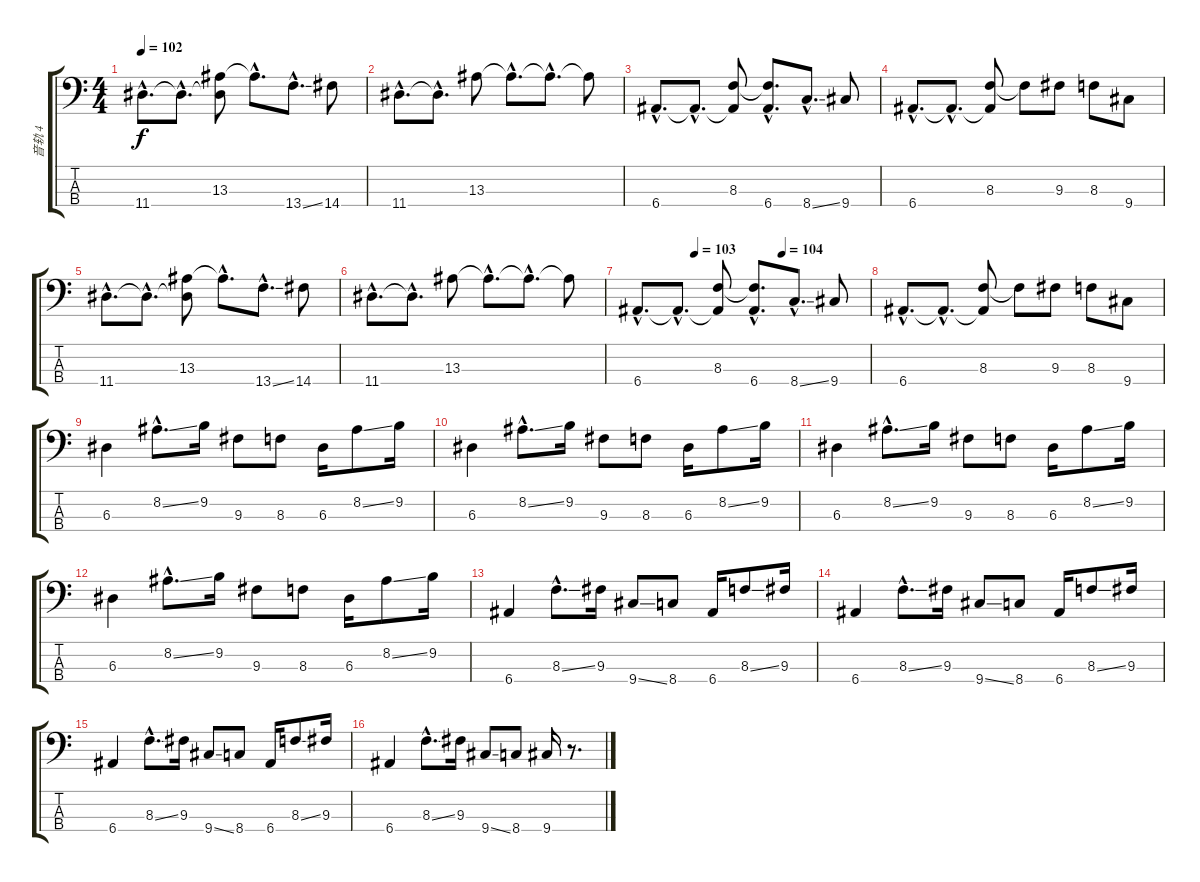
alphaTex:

\track ("音轨 4" "音轨 4") {instrument electricbassfinger}
\staff {score tabs}
\tuning (G2 D2 A1 E1) {hide}
\ts (4 4)
\tempo 102
\clef f4
\ks c
11.4{hac}.8{d dy f} 11.4{hac t}.8{d} (13.3 11.4{t}).8 13.3{hac t}.8{d} 13.4{ss hac}.8{d} 14.4.8 |
11.4{hac}.8{d} 11.4{hac t}.8{d} 13.3.8 13.3{hac t}.8{d} 13.3{hac t}.8{d} 13.3{t}.8 |
6.4{hac}.8{d} 6.4{hac t}.8{d} (8.3 6.4{t}).8 (8.3{hac t} 6.4{hac}).8{d} 8.4{ss hac}.8{d} 9.4.8 |
6.4{hac}.8{d} 6.4{hac t}.8{d} (8.3 6.4{t}).8 8.3{t}.8 9.3.8 8.3.8 9.4.8 |
11.4{hac}.8{d} 11.4{hac t}.8{d} (13.3 11.4{t}).8 13.3{hac t}.8{d} 13.4{ss hac}.8{d} 14.4.8 |
11.4{hac}.8{d} 11.4{hac t}.8{d} 13.3.8 13.3{hac t}.8{d} 13.3{hac t}.8{d} 13.3{t}.8 |
\tempo (103 0.25)
\tempo (104 0.625)
6.4{hac}.8{d} 6.4{hac t}.8{d} (8.3 6.4{t}).8 (8.3{hac t} 6.4{hac}).8{d} 8.4{ss hac}.8{d} 9.4.8 |
6.4{hac}.8{d} 6.4{hac t}.8{d} (8.3 6.4{t}).8 8.3{t}.8 9.3.8 8.3.8 9.4.8 |
6.3.4 8.2{ss hac}.8{d} 9.2.16 9.3.8 8.3.8 6.3.16 8.2{ss}.8 9.2.16 |
6.3.4 8.2{ss hac}.8{d} 9.2.16 9.3.8 8.3.8 6.3.16 8.2{ss}.8 9.2.16 |
6.3.4 8.2{ss hac}.8{d} 9.2.16 9.3.8 8.3.8 6.3.16 8.2{ss}.8 9.2.16 |
6.3.4 8.2{ss hac}.8{d} 9.2.16 9.3.8 8.3.8 6.3.16 8.2{ss}.8 9.2.16 |
6.4.4 8.3{ss hac}.8{d} 9.3.16 9.4{ss}.8 8.4.8 6.4.16 8.3{ss}.8 9.3.16 |
6.4.4 8.3{ss hac}.8{d} 9.3.16 9.4{ss}.8 8.4.8 6.4.16 8.3{ss}.8 9.3.16 |
6.4.4 8.3{ss hac}.8{d} 9.3.16 9.4{ss}.8 8.4.8 6.4.16 8.3{ss}.8 9.3.16 |
6.4.4 8.3{ss hac}.8{d} 9.3.16 9.4{ss}.8 8.4.8 9.4.16 r.8{d}
